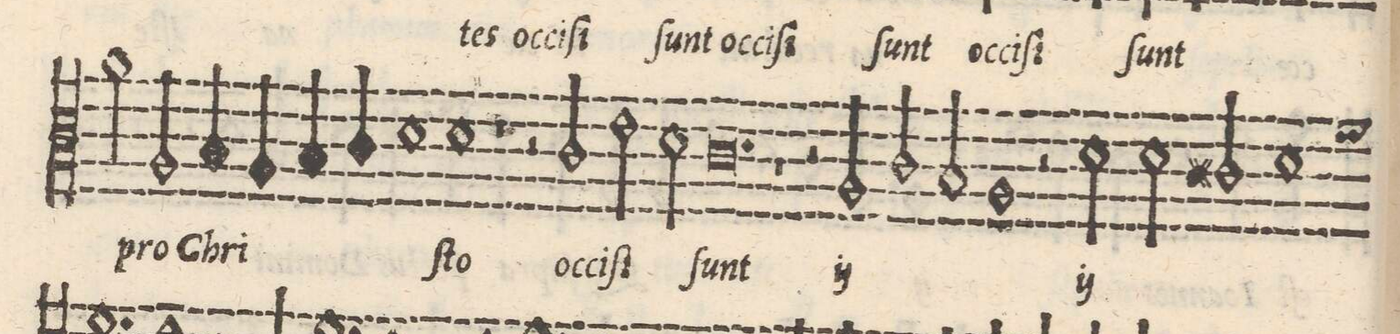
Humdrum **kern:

**kern	**text
*I"TENORE	*
*clefC3	*
*k[]	*
*met(C|)	*
*M2/1	*
=11-	=11-
2a\	.
2A/	pro
4B/	Chri-
4A/	.
4B/	.
4c/	.
=12-	=12-
1d	.
1d	-ſto
=13-	=13-
1r	.
2rF	.
2c/	oc-
=14-	=14-
2e\	-ci-
2d\	-ſi
0.c	ſunt
=15-	=15-
=16-	=16-
1r	.
2rF	.
*	*ij
2A/	oc-
=17-	=17-
2c/	-ci-
2B/	-ſi
1A	ſunt
=18-	=18-
2rF	.
2d\	oc-
2d\	-ci-
2c#X/	-ſi
=19-	=19-
*custos:f	*
1d	ſunt
*-	*-
